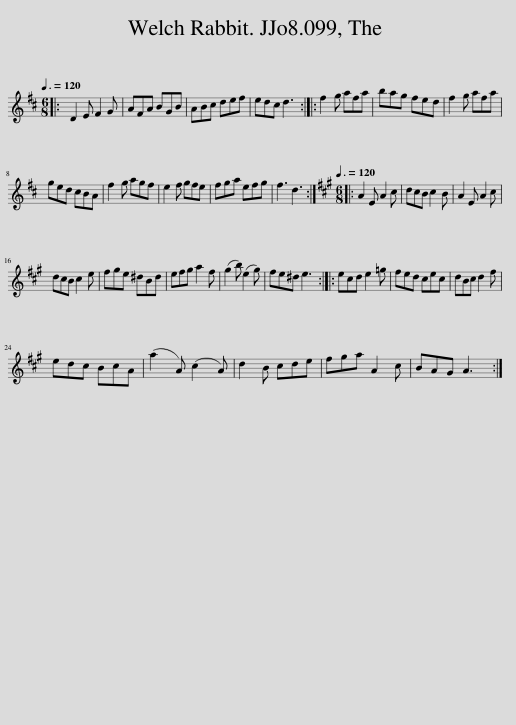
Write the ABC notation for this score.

X:1
L:1/8
Q:3/8=120
M:6/8
I:linebreak $
K:D
V:1 treble
V:1
|: D2 E F2 G | AFA BGB | ABc def | edc d3 :: f2 g afa | %5
 bag fed | f2 g afa |$ ged cBA | f2 g agf | e2 f gfe | %10
 fga efg | f3 d3 ::[K:A][M:6/8][Q:3/8=120] A2 E A2 c | dcB c2 B | A2 E A2 c |$ %15
 dcB c2 e | fge ^dBd | efg a2 f | (g2 b) (e2 g) | fe^d e3 :: %20
 ecd e2 =g | fed cec | dBc d2 f |$ edc BcA | (a2 A) (c2 A) | %25
 d2 B cde | fga A2 c | BAG A3 :| %28
